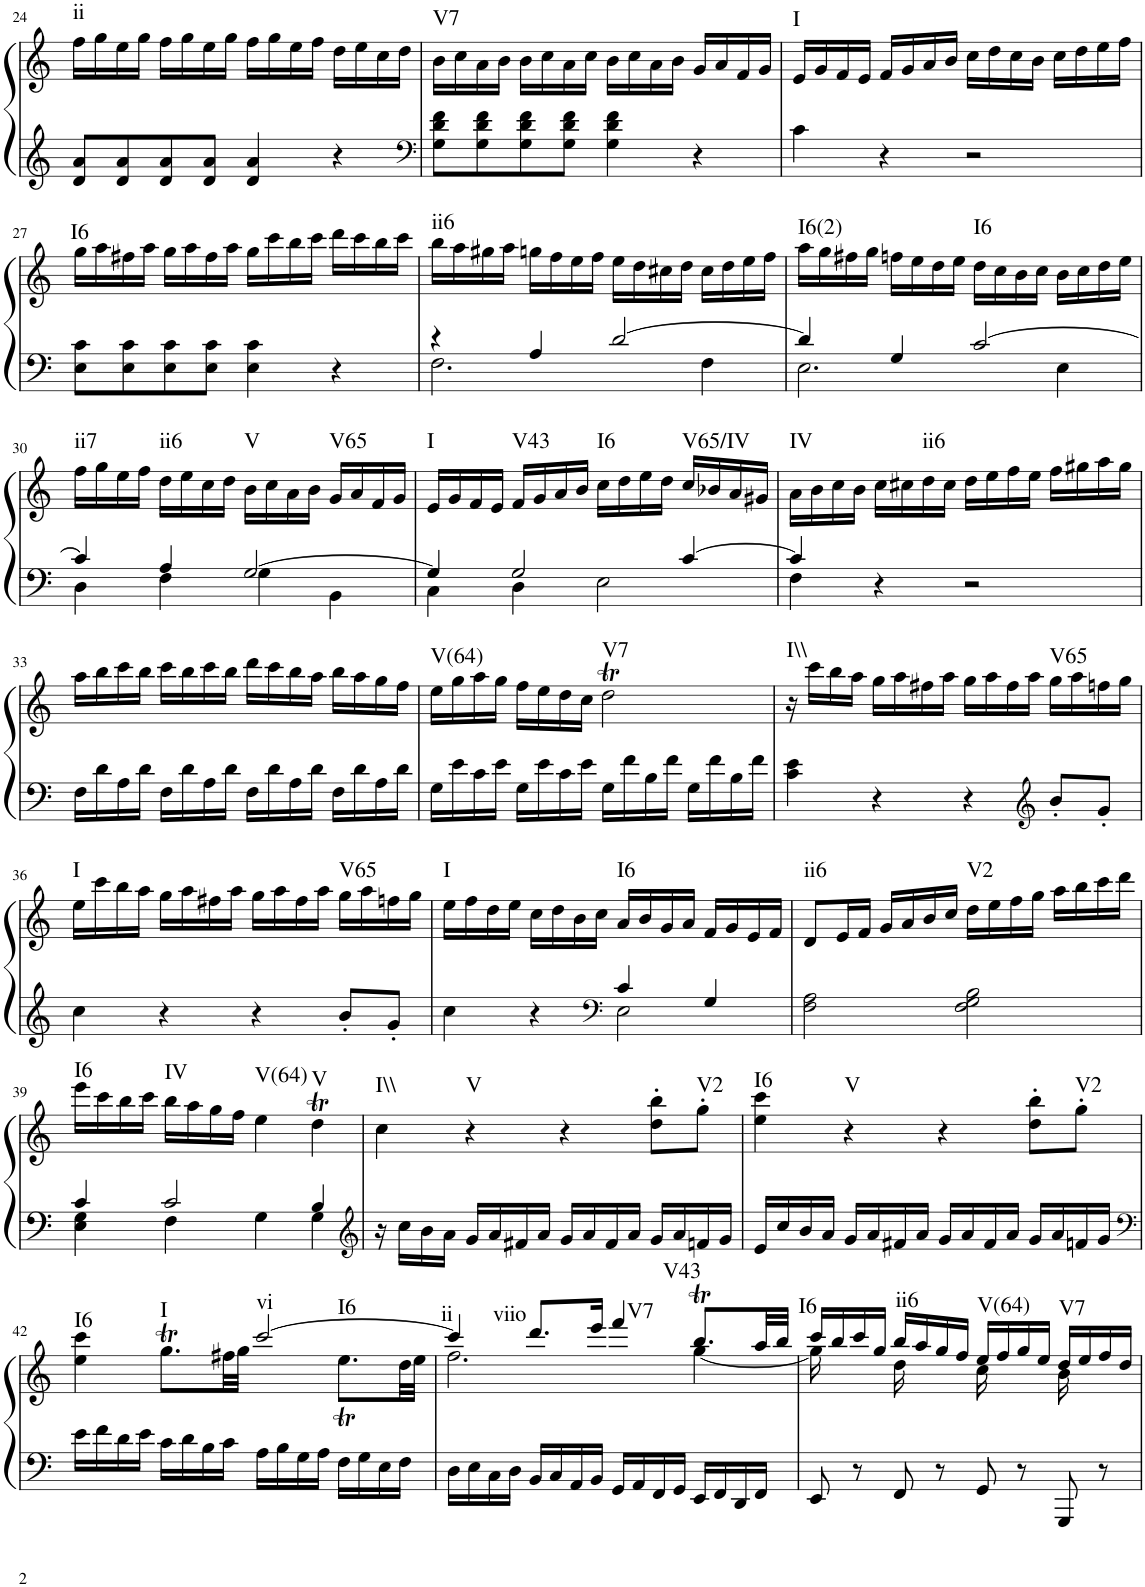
**kern	**kern	**harte
*part1	*part1	*part1
*staff2	*staff1	*
*I"Piano	*	*
*I'Pno.	*	*
!!LO:PB:g=z
*clefG2	*clefG2	*
*k[]	*k[]	*
*M4/4	*M4/4	*
*met(c)	*met(c)	*
=24	=24	=24
!	!	!LO:H:kt=ii
8d/ 8a/L	16ff\LL	N
.	16gg\	.
8d/ 8a/	16ee\	.
.	16gg\JJ	.
8d/ 8a/	16ff\LL	.
.	16gg\	.
8d/ 8a/J	16ee\	.
.	16gg\JJ	.
4d/ 4a/	16ff\LL	.
.	16gg\	.
.	16ee\	.
.	16ff\JJ	.
4r	16dd\LL	.
.	16ee\	.
.	16cc\	.
.	16dd\JJ	.
=25	=25	=25
*clefF4	*	*
!	!	!LO:H:kt=V7
8G\ 8d\ 8f\L	16b\LL	N
.	16cc\	.
8G\ 8d\ 8f\	16a\	.
.	16b\JJ	.
8G\ 8d\ 8f\	16b\LL	.
.	16cc\	.
8G\ 8d\ 8f\J	16a\	.
.	16cc\JJ	.
4G\ 4d\ 4f\	16b\LL	.
.	16cc\	.
.	16a\	.
.	16b\JJ	.
4r	16g/LL	.
.	16a/	.
.	16f/	.
.	16g/JJ	.
=26	=26	=26
!	!	!LO:H:kt=I
4c\	16e/LL	N
.	16g/	.
.	16f/	.
.	16e/JJ	.
4r	16f/LL	.
.	16g/	.
.	16a/	.
.	16b/JJ	.
2r	16cc\LL	.
.	16dd\	.
.	16cc\	.
.	16b\JJ	.
.	16cc\LL	.
.	16dd\	.
.	16ee\	.
.	16ff\JJ	.
!!LO:LB:g=z
=27	=27	=27
!	!	!LO:H:kt=I6
8E\ 8c\L	16gg\LL	N
.	16aa\	.
8E\ 8c\	16ff#X\	.
.	16aa\JJ	.
8E\ 8c\	16gg\LL	.
.	16aa\	.
8E\ 8c\J	16ff#\	.
.	16aa\JJ	.
4E\ 4c\	16gg\LL	.
.	16ccc\	.
.	16bb\	.
.	16ccc\JJ	.
4r	16ddd\LL	.
.	16ccc\	.
.	16bb\	.
.	16ccc\JJ	.
=28	=28	=28
*^	*	*
!	!	!	!LO:H:kt=ii6
4r	2.F\	16bb\LL	N
.	.	16aa\	.
.	.	16gg#X\	.
.	.	16aa\JJ	.
4A/	.	16ggn\LL	.
.	.	16ff\	.
.	.	16ee\	.
.	.	16ff\JJ	.
[2d/	.	16ee\LL	.
.	.	16dd\	.
.	.	16cc#X\	.
.	.	16dd\JJ	.
.	4F\	16cc#\LL	.
.	.	16dd\	.
.	.	16ee\	.
.	.	16ff\JJ	.
=29	=29	=29	=29
!	!	!	!LO:H:kt=I6(2)
4d/]	2.E\	16aa\LL	N
.	.	16gg\	.
.	.	16ff#X\	.
.	.	16gg\JJ	.
4G/	.	16ffn\LL	.
.	.	16ee\	.
.	.	16dd\	.
.	.	16ee\JJ	.
!	!	!	!LO:H:kt=I6
[2c/	.	16dd\LL	N
.	.	16cc\	.
.	.	16b\	.
.	.	16cc\JJ	.
.	4E\	16b\LL	.
.	.	16cc\	.
.	.	16dd\	.
.	.	16ee\JJ	.
!!LO:LB:g=z
=30	=30	=30	=30
!	!	!	!LO:H:kt=ii7
4c/]	4D\	16ff\LL	N
.	.	16gg\	.
.	.	16ee\	.
.	.	16ff\JJ	.
!	!	!	!LO:H:kt=ii6
4A/	4F\	16dd\LL	N
.	.	16ee\	.
.	.	16cc\	.
.	.	16dd\JJ	.
!	!	!	!LO:H:kt=V
[2G/	4G\	16b\LL	N
.	.	16cc\	.
.	.	16a\	.
.	.	16b\JJ	.
!	!	!	!LO:H:kt=V65
.	4BB\	16g/LL	N
.	.	16a/	.
.	.	16f/	.
.	.	16g/JJ	.
=31	=31	=31	=31
!	!	!	!LO:H:kt=I
4G/]	4C\	16e/LL	N
.	.	16g/	.
.	.	16f/	.
.	.	16e/JJ	.
!	!	!	!LO:H:kt=V43
2G/	4D\	16f/LL	N
.	.	16g/	.
.	.	16a/	.
.	.	16b/JJ	.
!	!	!	!LO:H:kt=I6
.	2E\	16cc\LL	N
.	.	16dd\	.
.	.	16ee\	.
.	.	16dd\JJ	.
!	!	!	!LO:H:kt=V65/IV
[4c/	.	16cc/LL	N
.	.	16b-X/	.
.	.	16a/	.
.	.	16g#X/JJ	.
=32	=32	=32	=32
!	!	!	!LO:H:kt=IV
4c/]	4F\	16a\LL	N
.	.	16b\	.
.	.	16cc\	.
.	.	16b\JJ	.
4r	4ryy	16cc\LL	.
.	.	16cc#X\	.
!	!	!	!LO:H:kt=ii6
.	.	16dd\	N
.	.	16cc#\JJ	.
2r	2ryy	16dd\LL	.
.	.	16ee\	.
.	.	16ff\	.
.	.	16ee\JJ	.
.	.	16ff\LL	.
.	.	16gg#X\	.
.	.	16aa\	.
.	.	16gg#\JJ	.
*v	*v	*	*
!!LO:LB:g=z
=33	=33	=33
16F\LL	16aa\LL	.
16d\	16bb\	.
16A\	16ccc\	.
16d\JJ	16bb\JJ	.
16F\LL	16ccc\LL	.
16d\	16bb\	.
16A\	16ccc\	.
16d\JJ	16bb\JJ	.
16F\LL	16ddd\LL	.
16d\	16ccc\	.
16A\	16bb\	.
16d\JJ	16aa\JJ	.
16F\LL	16bb\LL	.
16d\	16aa\	.
16A\	16gg\	.
16d\JJ	16ff\JJ	.
=34	=34	=34
!	!	!LO:H:kt=V(64)
16G\LL	16ee\LL	N
16e\	16gg\	.
16c\	16aa\	.
16e\JJ	16gg\JJ	.
16G\LL	16ff\LL	.
16e\	16ee\	.
16c\	16dd\	.
16e\JJ	16cc\JJ	.
!	!	!LO:H:kt=V7
16G\LL	2ddT\	N
16f\	.	.
16B\	.	.
16f\JJ	.	.
16G\LL	.	.
16f\	.	.
16B\	.	.
16f\JJ	.	.
=35	=35	=35
!	!	!LO:H:kt=I\\
4c\ 4e\	16r	N
.	16ccc\LL	.
.	16bb\	.
.	16aa\JJ	.
4r	16gg\LL	.
.	16aa\	.
.	16ff#X\	.
.	16aa\JJ	.
4r	16gg\LL	.
.	16aa\	.
.	16ff#\	.
.	16aa\JJ	.
*clefG2	*	*
!	!	!LO:H:kt=V65
8b'/L	16gg\LL	N
.	16aa\	.
8g'/J	16ffn\	.
.	16gg\JJ	.
!!LO:LB:g=z
=36	=36	=36
!	!	!LO:H:kt=I
4cc\	16ee\LL	N
.	16ccc\	.
.	16bb\	.
.	16aa\JJ	.
4r	16gg\LL	.
.	16aa\	.
.	16ff#X\	.
.	16aa\JJ	.
4r	16gg\LL	.
.	16aa\	.
.	16ff#\	.
.	16aa\JJ	.
!	!	!LO:H:kt=V65
8b'/L	16gg\LL	N
.	16aa\	.
8g'/J	16ffn\	.
.	16gg\JJ	.
=37	=37	=37
*^	*	*
!	!	!	!LO:H:kt=I
4cc\	2ryy	16ee\LL	N
.	.	16ff\	.
.	.	16dd\	.
.	.	16ee\JJ	.
4r	.	16cc\LL	.
.	.	16dd\	.
.	.	16b\	.
.	.	16cc\JJ	.
*clefF4	*	*	*
!	!	!	!LO:H:kt=I6
4c/	2E\	16a/LL	N
.	.	16b/	.
.	.	16g/	.
.	.	16a/JJ	.
4G/	.	16f/LL	.
.	.	16g/	.
.	.	16e/	.
.	.	16f/JJ	.
*v	*v	*	*
=38	=38	=38
!	!	!LO:H:kt=ii6
2F\ 2A\	8d/L	N
.	16e/L	.
.	16f/JJ	.
.	16g/LL	.
.	16a/	.
.	16b/	.
.	16cc/JJ	.
!	!	!LO:H:kt=V2
2F\ 2G\ 2B\	16dd\LL	N
.	16ee\	.
.	16ff\	.
.	16gg\JJ	.
.	16aa\LL	.
.	16bb\	.
.	16ccc\	.
.	16ddd\JJ	.
!!LO:LB:g=z
=39	=39	=39
*^	*	*
!	!	!	!LO:H:kt=I6
4c/	4E\ 4G\	16eee\LL	N
.	.	16ccc\	.
.	.	16bb\	.
.	.	16ccc\JJ	.
!	!	!	!LO:H:kt=IV
2c/	4F\	16bb\LL	N
.	.	16aa\	.
.	.	16gg\	.
.	.	16ff\JJ	.
!	!	!	!LO:H:kt=V(64)
.	4G\	4ee\	N
!	!	!	!LO:H:kt=V
4B/	4G\	4ddT\	N
*v	*v	*	*
=40	=40	=40
*clefG2	*	*
*^	*	*
!	!	!	!LO:H:kt=I\\
*v	*v	*	*
16r	4cc\	N
16cc\LL	.	.
16b\	.	.
16a\JJ	.	.
!	!	!LO:H:kt=V
16g/LL	4r	N
16a/	.	.
16f#X/	.	.
16a/JJ	.	.
16g/LL	4r	.
16a/	.	.
16f#/	.	.
16a/JJ	.	.
16g/LL	8dd\' 8bb\'L	.
16a/	.	.
!	!	!LO:H:kt=V2
16fn/	8gg'\J	N
16g/JJ	.	.
=41	=41	=41
!	!	!LO:H:kt=I6
16e/LL	4ee\ 4ccc\	N
16cc/	.	.
16b/	.	.
16a/JJ	.	.
!	!	!LO:H:kt=V
16g/LL	4r	N
16a/	.	.
16f#X/	.	.
16a/JJ	.	.
16g/LL	4r	.
16a/	.	.
16f#/	.	.
16a/JJ	.	.
16g/LL	8dd\' 8bb\'L	.
16a/	.	.
!	!	!LO:H:kt=V2
16fn/	8gg'\J	N
16g/JJ	.	.
!!LO:LB:g=z
=42	=42	=42
*clefF4	*	*
*	*^	*
!	!	!	!LO:H:kt=I6
16e\LL	4ee\ 4ccc\	2.ryy	N
16f\	.	.	.
16d\	.	.	.
16e\JJ	.	.	.
!	!	!	!LO:H:kt=I
16c\LL	8.ggT\L	.	N
16d\	.	.	.
16B\	.	.	.
16c\JJ	32ff#X\LL	.	.
.	32gg\JJJ	.	.
!	!	!	!LO:H:n=1:kt=vi
!	!	!	!LO:H:n=2:kt=I6
16A\LL	[2ccc/	.	N N
16B\	.	.	.
16G\	.	.	.
16A\JJ	.	.	.
16F\LL	.	8.eet\L	.
16G\	.	.	.
16E\	.	.	.
16F\JJ	.	32dd\LL	.
.	.	32ee\JJJ	.
=43	=43	=43	=43
!	!	!	!LO:H:kt=ii
16D\LL	4ccc/]	2.ff\	N
16E\	.	.	.
16C\	.	.	.
16D\JJ	.	.	.
!	!	!	!LO:H:kt=viio
16BB/LL	8.ddd/L	.	N
16C/	.	.	.
16AA/	.	.	.
16BB/JJ	16eee/Jk	.	.
!	!	!	!LO:H:kt=V7
16GG/LL	4fff/	.	N
16AA/	.	.	.
16FF/	.	.	.
16GG/JJ	.	.	.
!	!	!	!LO:H:kt=V43
16EE/LL	8.bbt/L	[4gg\	N
16FF/	.	.	.
16DD/	.	.	.
16FF/JJ	32aa/LL	.	.
.	32bb/JJJ	.	.
=44	=44	=44	=44
!	!	!	!LO:H:kt=I6
8EE/	16ccc/LL	16gg\]	N
.	16bb/	16ryy	.
8r	16ccc/	8ryy	.
.	16gg/JJ	.	.
!	!	!	!LO:H:kt=ii6
8FF/	16bb/LL	16dd\	N
.	16aa/	16ryy	.
8r	16gg/	8ryy	.
.	16ff/JJ	.	.
!	!	!	!LO:H:kt=V(64)
8GG/	16ee/LL	16cc\	N
.	16ff/	16ryy	.
8r	16gg/	8ryy	.
.	16ee/JJ	.	.
!	!	!	!LO:H:kt=V7
8GGG/	16dd/LL	16b\	N
.	16ee/	16ryy	.
8r	16ff/	8ryy	.
.	16dd/JJ	.	.
*	*v	*v	*
=	=	=
*-	*-	*-
